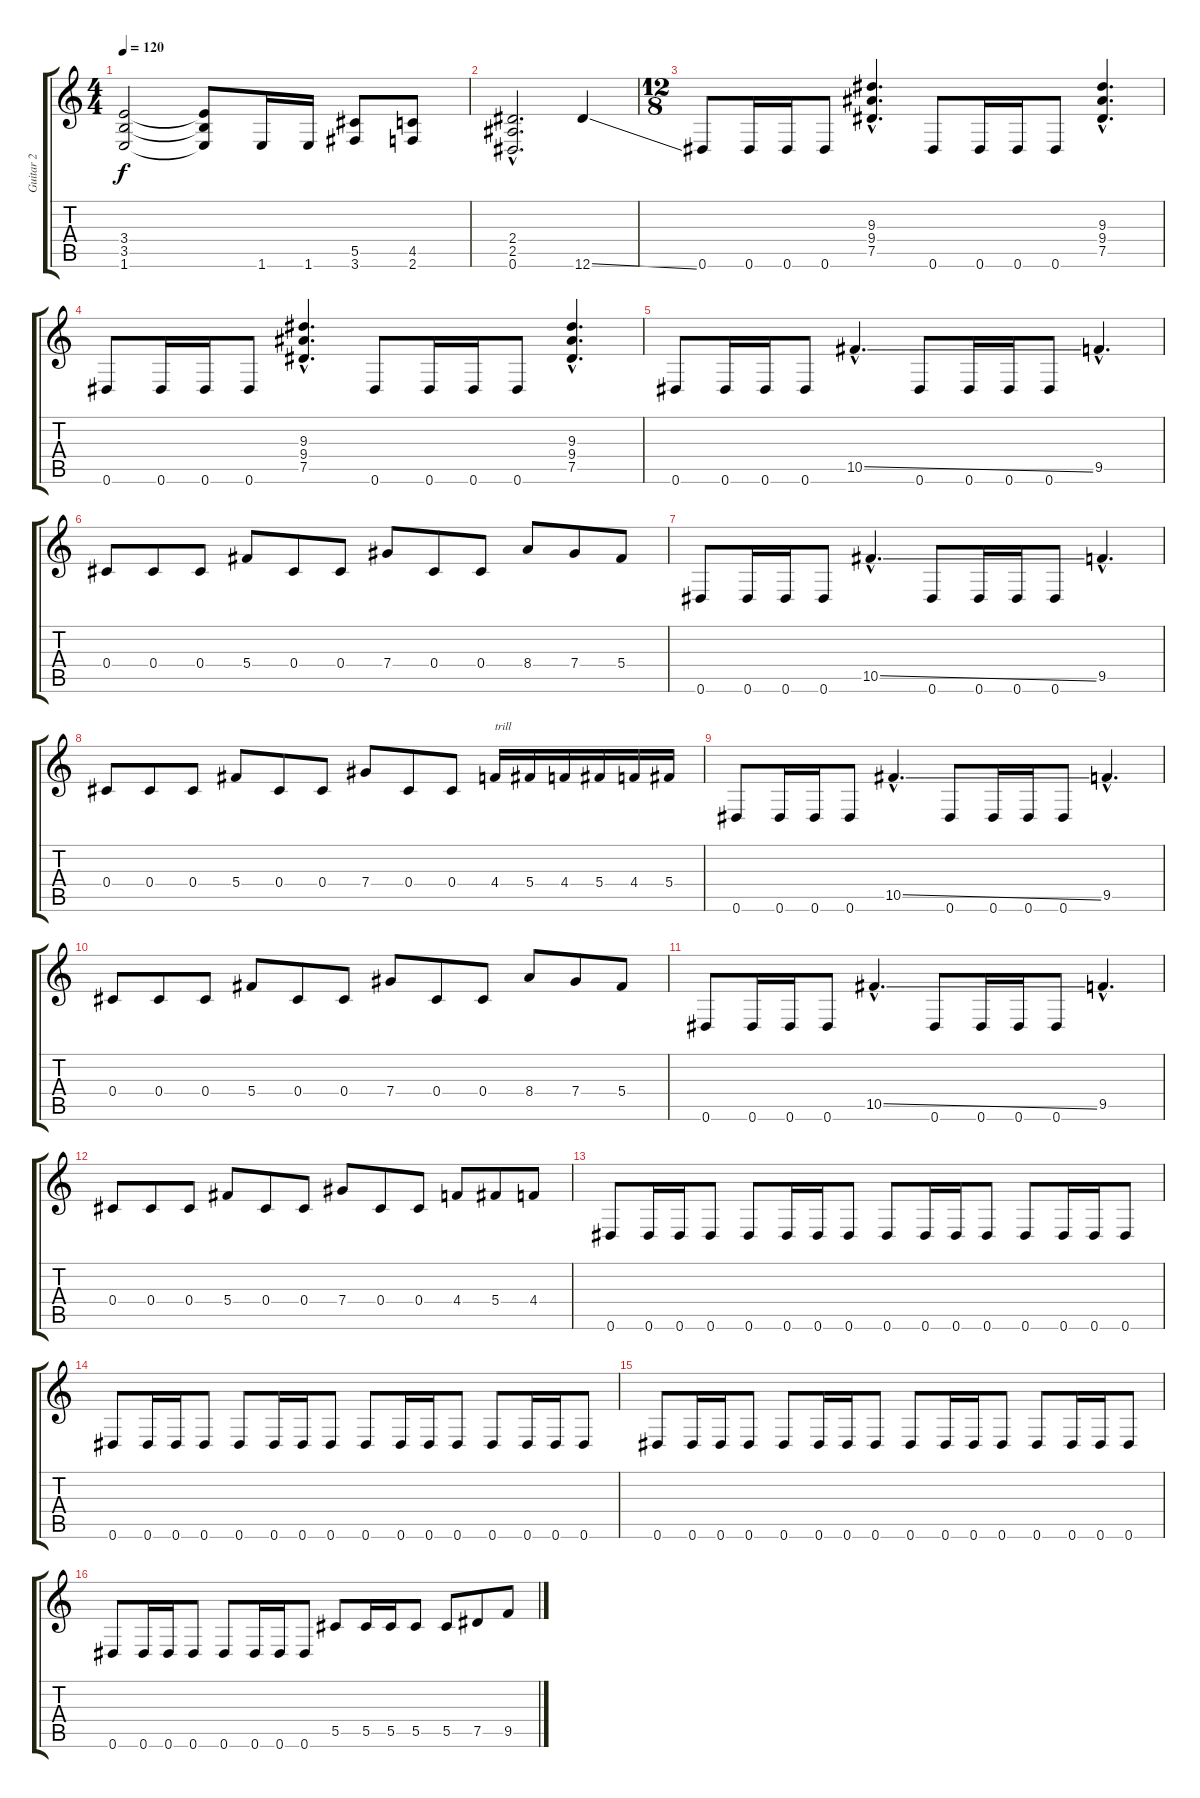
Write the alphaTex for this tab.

\track ("Guitar 2" "Guitar 2") {instrument distortionguitar}
\staff {score tabs}
\tuning (Eb4 Bb3 Gb3 Db3 Ab2 Eb2) {hide}
\ts (4 4)
\tempo 120
\clef g2
\ks c
(3.4 3.5 1.6).2{dy f} (3.4{t} 3.5{t} 1.6{t}).8 1.6.16 1.6.16 (5.5 3.6).8 (4.5 2.6).8 |
(2.4{hac} 2.5{hac} 0.6{hac}).2{d} 12.6{ss}.4 |
\ts (12 8)
0.6.8 0.6.16 0.6.16 0.6.8 (9.3{hac} 9.4{hac} 7.5{hac}).4{d} 0.6.8 0.6.16 0.6.16 0.6.8 (9.3{hac} 9.4{hac} 7.5{hac}).4{d} |
0.6.8 0.6.16 0.6.16 0.6.8 (9.3{hac} 9.4{hac} 7.5{hac}).4{d} 0.6.8 0.6.16 0.6.16 0.6.8 (9.3{hac} 9.4{hac} 7.5{hac}).4{d} |
0.6.8 0.6.16 0.6.16 0.6.8 10.5{ss hac}.4{d} 0.6.8 0.6.16 0.6.16 0.6.8 9.5{hac}.4{d} |
0.4.8 0.4.8 0.4.8 5.4.8 0.4.8 0.4.8 7.4.8 0.4.8 0.4.8 8.4.8 7.4.8 5.4.8 |
0.6.8 0.6.16 0.6.16 0.6.8 10.5{ss hac}.4{d} 0.6.8 0.6.16 0.6.16 0.6.8 9.5{hac}.4{d} |
0.4.8 0.4.8 0.4.8 5.4.8 0.4.8 0.4.8 7.4.8 0.4.8 0.4.8 4.4.16{txt "trill"} 5.4.16 4.4.16 5.4.16 4.4.16 5.4.16 |
0.6.8 0.6.16 0.6.16 0.6.8 10.5{ss hac}.4{d} 0.6.8 0.6.16 0.6.16 0.6.8 9.5{hac}.4{d} |
0.4.8 0.4.8 0.4.8 5.4.8 0.4.8 0.4.8 7.4.8 0.4.8 0.4.8 8.4.8 7.4.8 5.4.8 |
0.6.8 0.6.16 0.6.16 0.6.8 10.5{ss hac}.4{d} 0.6.8 0.6.16 0.6.16 0.6.8 9.5{hac}.4{d} |
0.4.8 0.4.8 0.4.8 5.4.8 0.4.8 0.4.8 7.4.8 0.4.8 0.4.8 4.4.8 5.4.8 4.4.8 |
0.6.8 0.6.16 0.6.16 0.6.8 0.6.8 0.6.16 0.6.16 0.6.8 0.6.8 0.6.16 0.6.16 0.6.8 0.6.8 0.6.16 0.6.16 0.6.8 |
0.6.8 0.6.16 0.6.16 0.6.8 0.6.8 0.6.16 0.6.16 0.6.8 0.6.8 0.6.16 0.6.16 0.6.8 0.6.8 0.6.16 0.6.16 0.6.8 |
0.6.8 0.6.16 0.6.16 0.6.8 0.6.8 0.6.16 0.6.16 0.6.8 0.6.8 0.6.16 0.6.16 0.6.8 0.6.8 0.6.16 0.6.16 0.6.8 |
0.6.8 0.6.16 0.6.16 0.6.8 0.6.8 0.6.16 0.6.16 0.6.8 5.5.8 5.5.16 5.5.16 5.5.8 5.5.8 7.5.8 9.5.8
